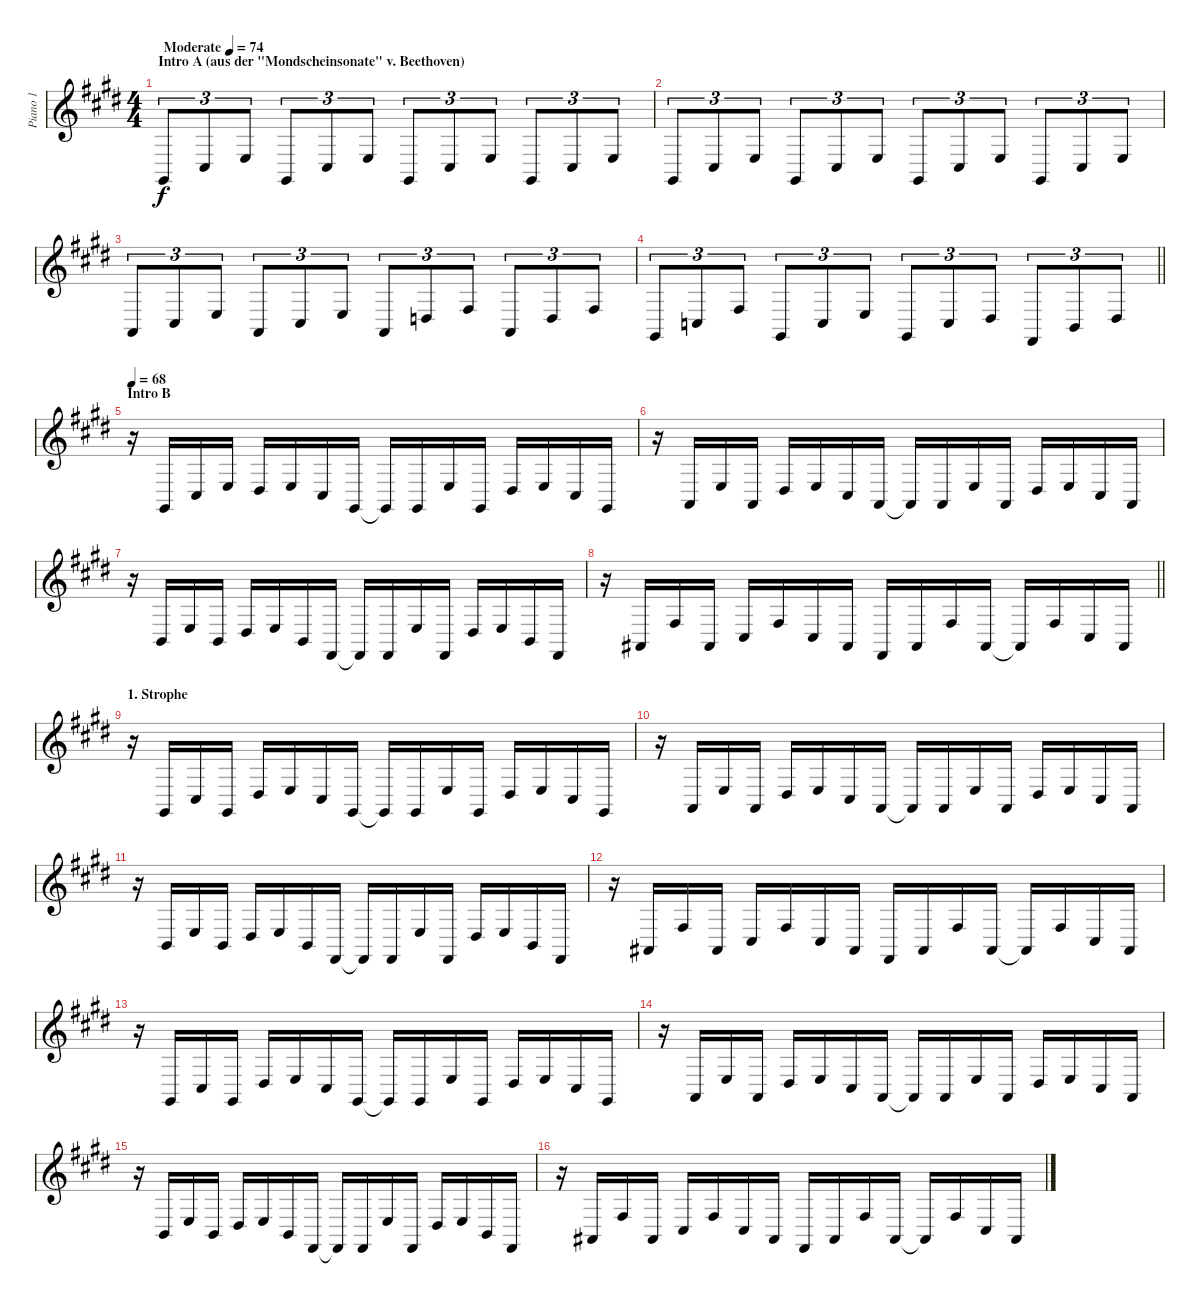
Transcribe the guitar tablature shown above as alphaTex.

\track ("Piano 1" "Piano 1") {instrument acousticgrandpiano}
\staff {score}
\tuning (E4 B3 G3 D3 A2 E2) {hide}
\ts (4 4)
\section ("" "Intro A (aus der \"Mondscheinsonate\" v. Beethoven)")
\tempo (74 "Moderate")
\tempo 60
\tempo (74 "Moderate")
\clef g2
\ks e
4.6.8{tu (3 2) dy f instrument acousticgrandpiano} 4.5.8{tu (3 2)} 2.4.8{tu (3 2)} 4.6.8{tu (3 2)} 4.5.8{tu (3 2)} 2.4.8{tu (3 2)} 4.6.8{tu (3 2)} 4.5.8{tu (3 2)} 2.4.8{tu (3 2)} 4.6.8{tu (3 2)} 4.5.8{tu (3 2)} 2.4.8{tu (3 2)} |
4.6.8{tu (3 2)} 4.5.8{tu (3 2)} 2.4.8{tu (3 2)} 4.6.8{tu (3 2)} 4.5.8{tu (3 2)} 2.4.8{tu (3 2)} 4.6.8{tu (3 2)} 4.5.8{tu (3 2)} 2.4.8{tu (3 2)} 4.6.8{tu (3 2)} 4.5.8{tu (3 2)} 2.4.8{tu (3 2)} |
0.5.8{tu (3 2)} 4.5.8{tu (3 2)} 2.4.8{tu (3 2)} 0.5.8{tu (3 2)} 4.5.8{tu (3 2)} 2.4.8{tu (3 2)} 0.5.8{tu (3 2)} 0.4.8{tu (3 2)} 4.4.8{tu (3 2)} 0.5.8{tu (3 2)} 0.4.8{tu (3 2)} 9.5.8{tu (3 2)} |
\barLineRight lightlight
4.6.8{tu (3 2)} 3.5.8{tu (3 2)} 4.4.8{tu (3 2)} 4.6.8{tu (3 2)} 3.5.8{tu (3 2)} 2.4.8{tu (3 2)} 4.6.8{tu (3 2)} 3.5.8{tu (3 2)} 1.4.8{tu (3 2)} 2.6.8{tu (3 2)} 2.5.8{tu (3 2)} 1.4.8{tu (3 2)} |
\section ("" "Intro B")
\tempo 74
\tempo 68
r.16 4.6.16 4.5.16{beam merge} 2.4.16{beam split} 1.4.16 2.4.16 4.5.16{beam merge} 4.6.16{beam split} 4.6{t}.16 4.6.16 2.4.16{beam merge} 4.6.16{beam split} 1.4.16 2.4.16 4.5.16{beam merge} 4.6.16 |
r.16 0.5.16 2.4.16 0.5.16 1.4.16 2.4.16 4.5.16 0.5.16 0.5{t}.16 0.5.16 2.4.16 0.5.16 1.4.16 2.4.16 4.5.16 0.5.16 |
r.16 2.5.16 2.4.16 2.5.16 1.4.16 2.4.16 2.5.16 2.6.16 2.6{t}.16 2.6.16 2.4.16 2.6.16 1.4.16 2.4.16 2.5.16 2.6.16 |
\barLineRight lightlight
r.16 1.5.16 4.4.16 1.5.16 4.5.16 4.4.16 4.5.16 1.5.16 2.6.16 1.5.16 4.4.16 1.5.16 1.5{t}.16 4.4.16 4.5.16 1.5.16 |
\section ("" "1. Strophe")
r.16 4.6.16 4.5.16{beam merge} 4.6.16{beam split} 1.4.16 2.4.16 4.5.16{beam merge} 4.6.16{beam split} 4.6{t}.16 4.6.16 2.4.16{beam merge} 4.6.16{beam split} 1.4.16 2.4.16 4.5.16{beam merge} 4.6.16 |
r.16 0.5.16 2.4.16 0.5.16 1.4.16 2.4.16 4.5.16 0.5.16 0.5{t}.16 0.5.16 2.4.16 0.5.16 1.4.16 2.4.16 4.5.16 0.5.16 |
r.16 2.5.16 2.4.16 2.5.16 1.4.16 2.4.16 2.5.16 2.6.16 2.6{t}.16 2.6.16 2.4.16 2.6.16 1.4.16 2.4.16 2.5.16 2.6.16 |
r.16 1.5.16 4.4.16 1.5.16 4.5.16 4.4.16 4.5.16 1.5.16 2.6.16 1.5.16 4.4.16 1.5.16 1.5{t}.16 4.4.16 4.5.16 1.5.16 |
r.16 4.6.16 4.5.16{beam merge} 4.6.16{beam split} 1.4.16 2.4.16 4.5.16{beam merge} 4.6.16{beam split} 4.6{t}.16 4.6.16 2.4.16{beam merge} 4.6.16{beam split} 1.4.16 2.4.16 4.5.16{beam merge} 4.6.16 |
r.16 0.5.16 2.4.16 0.5.16 1.4.16 2.4.16 4.5.16 0.5.16 0.5{t}.16 0.5.16 2.4.16 0.5.16 1.4.16 2.4.16 4.5.16 0.5.16 |
r.16 2.5.16 2.4.16 2.5.16 1.4.16 2.4.16 2.5.16 2.6.16 2.6{t}.16 2.6.16 2.4.16 2.6.16 1.4.16 2.4.16 2.5.16 2.6.16 |
r.16 1.5.16 4.4.16 1.5.16 4.5.16 4.4.16 4.5.16 1.5.16 2.6.16 1.5.16 4.4.16 1.5.16 1.5{t}.16 4.4.16 4.5.16 1.5.16
